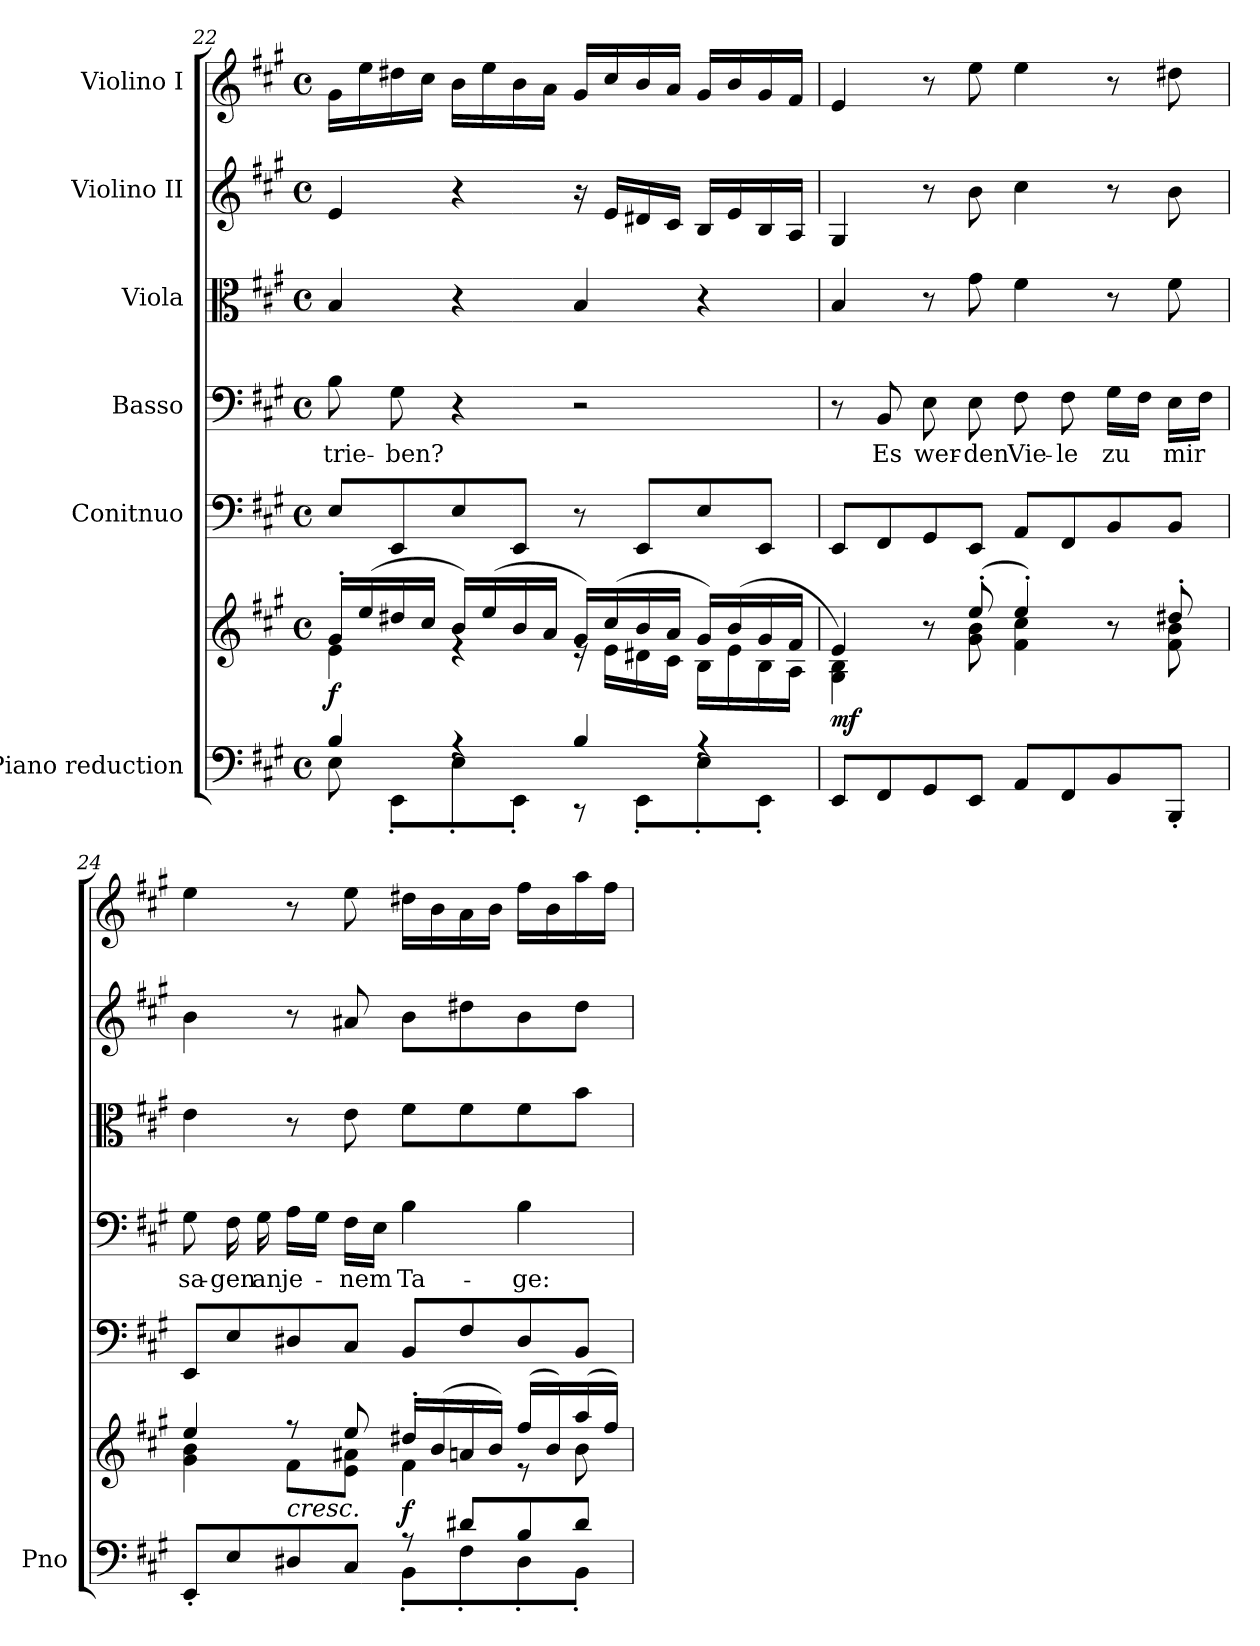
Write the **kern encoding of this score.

**kern	**kern	**dynam	**kern	**kern	**text	**kern	**kern	**kern
*part6	*part6	*part6	*part5	*part4	*part4	*part3	*part2	*part1
*staff7	*staff6	*staff6/7	*staff5	*staff4	*staff4	*staff3	*staff2	*staff1
*I"Piano reduction	*	*	*I"Conitnuo	*I"Basso	*	*I"Viola	*I"Violino II	*I"Violino I
*I'Pno	*	*	*	*	*	*	*	*
*clefF4	*clefG2	*	*clefF4	*clefF4	*	*clefC3	*clefG2	*clefG2
*k[f#c#g#]	*k[f#c#g#]	*	*k[f#c#g#]	*k[f#c#g#]	*	*k[f#c#g#]	*k[f#c#g#]	*k[f#c#g#]
*M4/4	*M4/4	*	*M4/4	*M4/4	*	*M4/4	*M4/4	*M4/4
*met(c)	*met(c)	*	*met(c)	*met(c)	*	*met(c)	*met(c)	*met(c)
=22	=22	=22	=22	=22	=22	=22	=22	=22
*^	*^	*	*	*	*	*	*	*
!	!	!	!	!LO:DY:b	!	!	!LO:LY:b	!	!	!
4B/	8E\	16g#'/LL	4e\	f	8E/L	8B\	-trie-	4B/	4e/	16g#\LL
.	.	(>16ee/	.	.	.	.	.	.	.	16ee\
!	!	!	!	!	!	!	!LO:LY:b	!	!	!
.	8EE'\L	16dd#X/	.	.	8EE/	8G#\	ben?	.	.	16dd#X\
.	.	16cc#/JJ	.	.	.	.	.	.	.	16cc#\JJ
4rA	8E'\	16b/LL)	4re	.	8E/	4r	.	4r	4r	16b\LL
.	.	(>16ee/	.	.	.	.	.	.	.	16ee\
.	8EE'\J	16b/	.	.	8EE/J	.	.	.	.	16b\
.	.	16a/JJ	.	.	.	.	.	.	.	16a\JJ
4B/	8r	16g#/LL)	16re	.	8r	2r	.	4B/	16r	16g#/LL
.	.	(>16cc#/	16e\LL	.	.	.	.	.	16e/LL	16cc#/
.	8EE'\L	16b/	16d#X\	.	8EE/L	.	.	.	16d#X/	16b/
.	.	16a/JJ	16c#\JJ	.	.	.	.	.	16c#/JJ	16a/JJ
4rA	8E'\	16g#/LL)	16B\LL	.	8E/	.	.	4r	16B/LL	16g#/LL
.	.	(>16b/	16e\	.	.	.	.	.	16e/	16b/
.	8EE'\J	16g#/	16B\	.	8EE/J	.	.	.	16B/	16g#/
.	.	16f#/JJ	16A\JJ	.	.	.	.	.	16A/JJ	16f#/JJ
*v	*v	*	*	*	*	*	*	*	*	*
!!LO:LB:g=z
=23	=23	=23	=23	=23	=23	=23	=23	=23	=23
!	!	!	!LO:DY:b	!	!	!	!	!	!
8EE/L	4e/)	4G#\ 4B\	mf	8EE/L	8r	.	4B/	4G#/	4e/
!	!	!	!	!	!	!LO:LY:b	!	!	!
8FF#/	.	.	.	8FF#/	8BB/	Es	.	.	.
!	!	!	!	!	!	!LO:LY:b	!	!	!
8GG#/	8r	8ryy	.	8GG#/	8E\	wer-	8r	8r	8r
!	!	!	!	!	!	!LO:LY:b	!	!	!
8EE/J	(>8ee'/	8g#\ 8b\	.	8EE/J	8E\	den	8g#\	8b\	8ee\
!	!	!	!	!	!	!LO:LY:b	!	!	!
8AA/L	4ee'/)	4f#\ 4cc#\	.	8AA/L	8F#\	Vie-	4f#\	4cc#\	4ee\
!	!	!	!	!	!	!LO:LY:b	!	!	!
8FF#/	.	.	.	8FF#/	8F#\	le	.	.	.
!	!	!	!	!	!	!LO:LY:b	!	!	!
8BB/	8r	8ryy	.	8BB/	16G#\LL	zu	8r	8r	8r
.	.	.	.	.	16F#\JJ	.	.	.	.
!	!	!	!	!	!	!LO:LY:b	!	!	!
8BBB'/J	8dd#X'/	8f#\ 8b\	.	8BB/J	16E\LL	mir	8f#\	8b\	8dd#X\
.	.	.	.	.	16F#\JJ	.	.	.	.
=24	=24	=24	=24	=24	=24	=24	=24	=24	=24
*^	*	*	*	*	*	*	*	*	*
!	!	!	!	!	!	!	!LO:LY:b	!	!	!
8EE'/L	2ryy	4ee/	4g#\ 4b\	.	8EE/L	8G#\	sa-	4e\	4b\	4ee\
!	!	!	!	!	!	!	!LO:LY:b	!	!	!
8E/	.	.	.	.	8E/	16F#\	gen	.	.	.
!	!	!	!	!	!	!	!LO:LY:b	!	!	!
.	.	.	.	.	.	16G#\	an	.	.	.
!	!	!LO:TX:b:i:t=cresc.	!	!	!	!	!	!	!	!
!	!	!	!	!	!	!	!LO:LY:b	!	!	!
8D#X/	.	8r	8f#\L	.	8D#X/	16A\LL	je-	8r	8r	8r
.	.	.	.	.	.	16G#\JJ	.	.	.	.
!	!	!	!	!	!	!	!LO:LY:b	!	!	!
8C#/J	.	8ee/	8e\ 8a#X\J	.	8C#/J	16F#\LL	-nem	8e\	8a#X/	8ee\
.	.	.	.	.	.	16E\JJ	.	.	.	.
!	!	!	!	!LO:DY:b	!	!	!LO:LY:b	!	!	!
8rA	8BB'\L	16dd#X'/LL	4f#\	f	8BB/L	4B\	Ta-	8f#\L	8b\L	16dd#X\LL
.	.	(>16b/	.	.	.	.	.	.	.	16b\
8d#X/L	8F#'\	16an/	.	.	8F#/	.	.	8f#\	8dd#X\	16a\
.	.	16b/JJ)	.	.	.	.	.	.	.	16b\JJ
!	!	!	!	!	!	!	!LO:LY:b	!	!	!
8B/	8D#'\	(>16ff#/LL	8r	.	8D#/	4B\	ge:	8f#\	8b\	16ff#\LL
.	.	16b/)	.	.	.	.	.	.	.	16b\
8d#/J	8BB'\J	(>16aa/	8b\	.	8BB/J	.	.	8b\J	8dd#\J	16aa\
.	.	16ff#/JJ)	.	.	.	.	.	.	.	16ff#\JJ
*v	*v	*	*	*	*	*	*	*	*	*
*	*v	*v	*	*	*	*	*	*	*
=	=	=	=	=	=	=	=	=
*-	*-	*-	*-	*-	*-	*-	*-	*-
